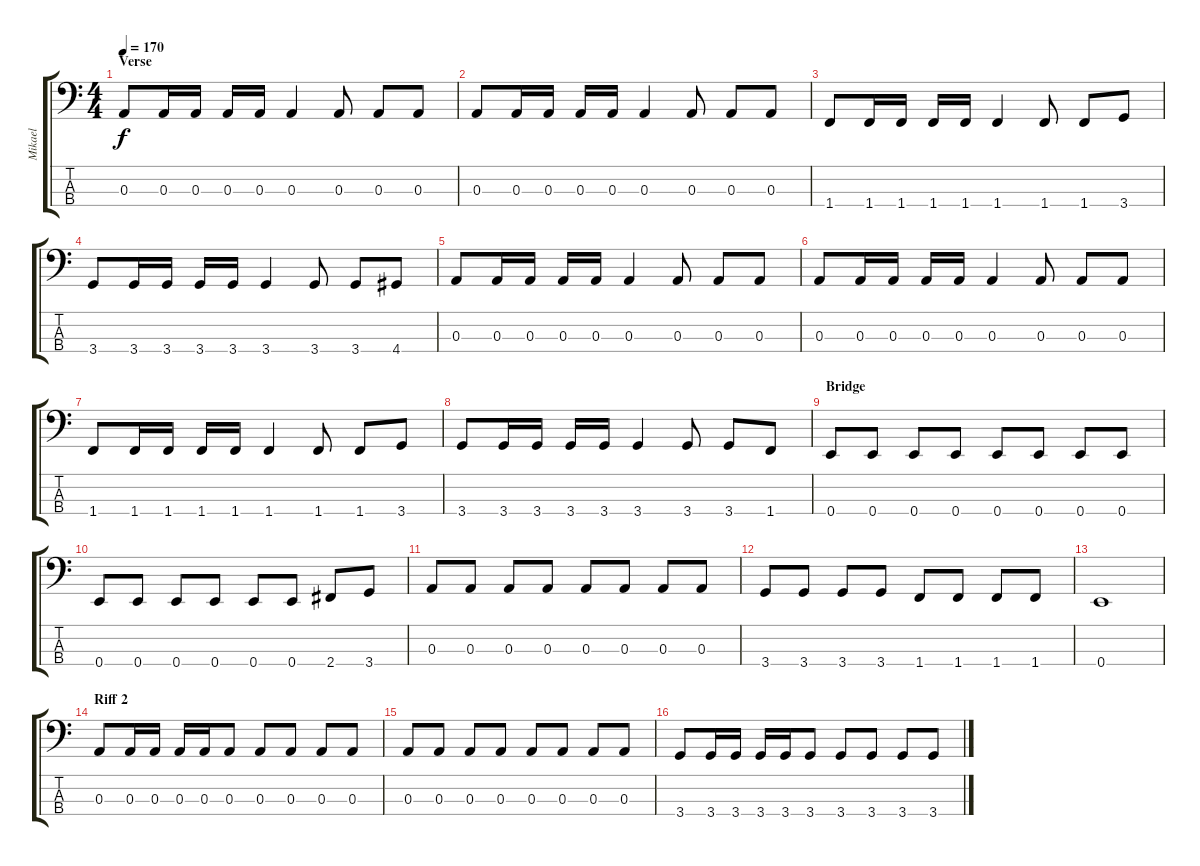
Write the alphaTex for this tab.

\track ("Mikael" "Mikael") {instrument electricbasspick}
\staff {score tabs}
\tuning (G2 D2 A1 E1) {hide}
\ts (4 4)
\section ("" "Verse")
\tempo 170
\clef f4
\ks c
0.3.8{dy f} 0.3.16 0.3.16 0.3.16 0.3.16 0.3.4 0.3.8 0.3.8 0.3.8 |
0.3.8 0.3.16 0.3.16 0.3.16 0.3.16 0.3.4 0.3.8 0.3.8 0.3.8 |
1.4.8 1.4.16 1.4.16 1.4.16 1.4.16 1.4.4 1.4.8 1.4.8 3.4.8 |
3.4.8 3.4.16 3.4.16 3.4.16 3.4.16 3.4.4 3.4.8 3.4.8 4.4.8 |
0.3.8 0.3.16 0.3.16 0.3.16 0.3.16 0.3.4 0.3.8 0.3.8 0.3.8 |
0.3.8 0.3.16 0.3.16 0.3.16 0.3.16 0.3.4 0.3.8 0.3.8 0.3.8 |
1.4.8 1.4.16 1.4.16 1.4.16 1.4.16 1.4.4 1.4.8 1.4.8 3.4.8 |
3.4.8 3.4.16 3.4.16 3.4.16 3.4.16 3.4.4 3.4.8 3.4.8 1.4.8 |
\section ("" "Bridge")
0.4.8 0.4.8 0.4.8 0.4.8 0.4.8 0.4.8 0.4.8 0.4.8 |
0.4.8 0.4.8 0.4.8 0.4.8 0.4.8 0.4.8 2.4.8 3.4.8 |
0.3.8 0.3.8 0.3.8 0.3.8 0.3.8 0.3.8 0.3.8 0.3.8 |
3.4.8 3.4.8 3.4.8 3.4.8 1.4.8 1.4.8 1.4.8 1.4.8 |
0.4.1 |
\section ("" "Riff 2")
0.3.8 0.3.16 0.3.16 0.3.16 0.3.16 0.3.8 0.3.8 0.3.8 0.3.8 0.3.8 |
0.3.8 0.3.8 0.3.8 0.3.8 0.3.8 0.3.8 0.3.8 0.3.8 |
3.4.8 3.4.16 3.4.16 3.4.16 3.4.16 3.4.8 3.4.8 3.4.8 3.4.8 3.4.8
